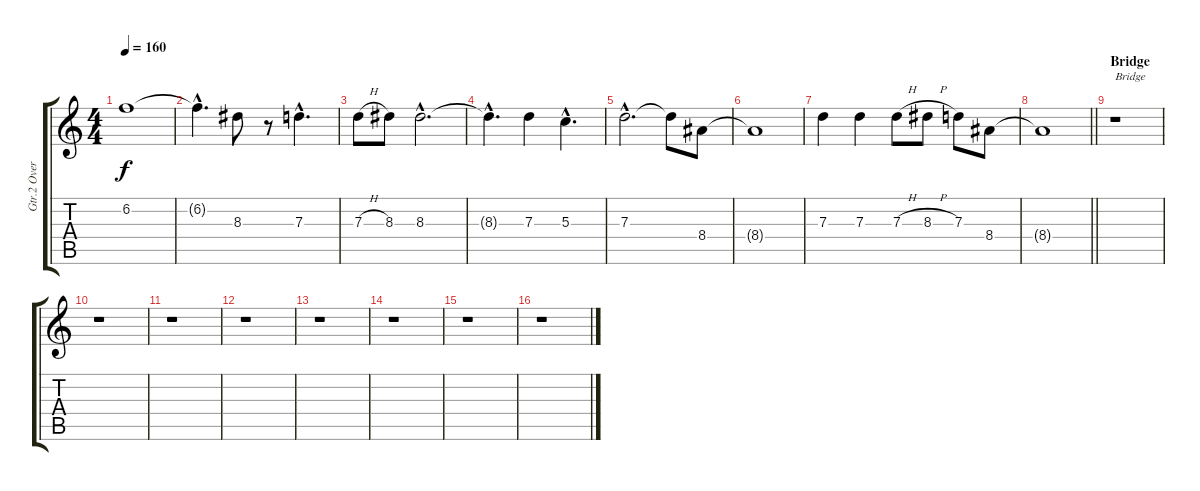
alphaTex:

\track ("Gtr.2 Overdrive (Riffs)" "Gtr.2 Over") {instrument overdrivenguitar}
\staff {score tabs}
\tuning (E4 B3 G3 D3 A2 E2) {hide}
\ts (4 4)
\tempo 160
\clef g2
\ks c
6.2.1{dy f} |
6.2{hac t}.4{d} 8.3.8 r.8 7.3{hac}.4{d} |
7.3{h}.8 8.3.8 8.3{hac}.2{d} |
8.3{hac t}.4{d} 7.3.4 5.3{hac}.4{d} |
7.3{hac}.2{d} 7.3{t}.8 8.4.8 |
8.4{t}.1 |
7.3.4 7.3.4 7.3{h}.8 8.3{h}.8 7.3.8 8.4.8 |
\barLineRight lightlight
8.4{t}.1 |
\section ("" "Bridge")
r.1{txt "Bridge"} |
r.1 |
r.1 |
r.1 |
r.1 |
r.1 |
r.1 |
r.1
